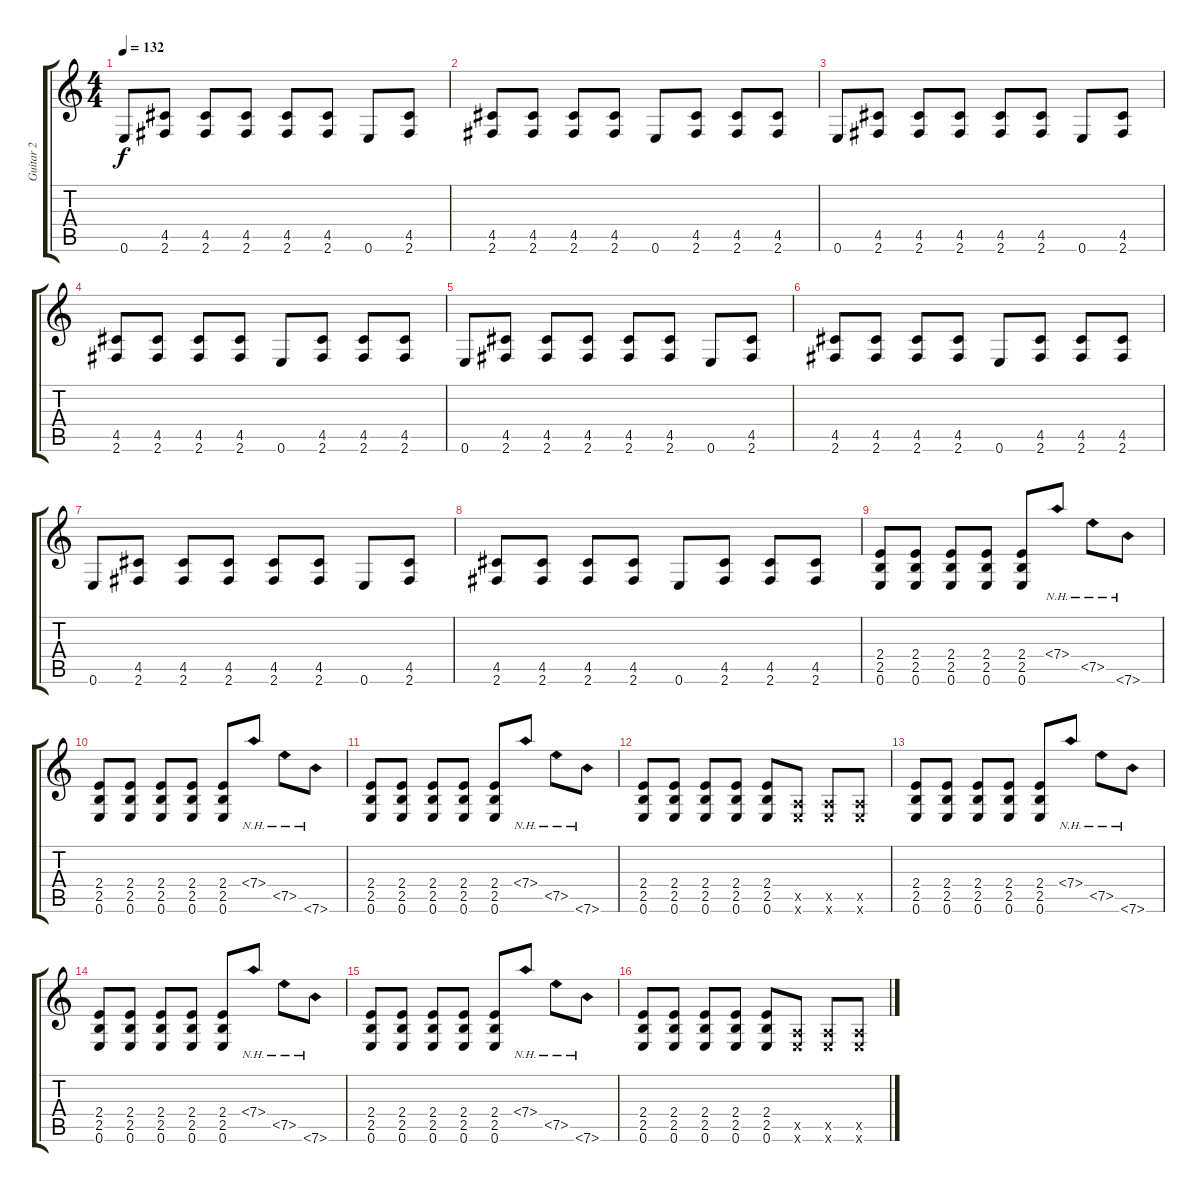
\track ("Guitar 2" "Guitar 2") {instrument overdrivenguitar}
\staff {score tabs}
\tuning (E4 B3 G3 D3 A2 E2) {hide}
\ts (4 4)
\tempo 132
\clef g2
\ks c
0.6.8{dy f} (4.5 2.6).8 (4.5 2.6).8 (4.5 2.6).8 (4.5 2.6).8 (4.5 2.6).8 0.6.8 (4.5 2.6).8 |
(4.5 2.6).8 (4.5 2.6).8 (4.5 2.6).8 (4.5 2.6).8 0.6.8 (4.5 2.6).8 (4.5 2.6).8 (4.5 2.6).8 |
0.6.8 (4.5 2.6).8 (4.5 2.6).8 (4.5 2.6).8 (4.5 2.6).8 (4.5 2.6).8 0.6.8 (4.5 2.6).8 |
(4.5 2.6).8 (4.5 2.6).8 (4.5 2.6).8 (4.5 2.6).8 0.6.8 (4.5 2.6).8 (4.5 2.6).8 (4.5 2.6).8 |
0.6.8 (4.5 2.6).8 (4.5 2.6).8 (4.5 2.6).8 (4.5 2.6).8 (4.5 2.6).8 0.6.8 (4.5 2.6).8 |
(4.5 2.6).8 (4.5 2.6).8 (4.5 2.6).8 (4.5 2.6).8 0.6.8 (4.5 2.6).8 (4.5 2.6).8 (4.5 2.6).8 |
0.6.8 (4.5 2.6).8 (4.5 2.6).8 (4.5 2.6).8 (4.5 2.6).8 (4.5 2.6).8 0.6.8 (4.5 2.6).8 |
(4.5 2.6).8 (4.5 2.6).8 (4.5 2.6).8 (4.5 2.6).8 0.6.8 (4.5 2.6).8 (4.5 2.6).8 (4.5 2.6).8 |
(2.4 2.5 0.6).8 (2.4 2.5 0.6).8 (2.4 2.5 0.6).8 (2.4 2.5 0.6).8 (2.4 2.5 0.6).8 7.4{nh}.8 7.5{nh}.8 7.6{nh}.8 |
(2.4 2.5 0.6).8 (2.4 2.5 0.6).8 (2.4 2.5 0.6).8 (2.4 2.5 0.6).8 (2.4 2.5 0.6).8 7.4{nh}.8 7.5{nh}.8 7.6{nh}.8 |
(2.4 2.5 0.6).8 (2.4 2.5 0.6).8 (2.4 2.5 0.6).8 (2.4 2.5 0.6).8 (2.4 2.5 0.6).8 7.4{nh}.8 7.5{nh}.8 7.6{nh}.8 |
(2.4 2.5 0.6).8 (2.4 2.5 0.6).8 (2.4 2.5 0.6).8 (2.4 2.5 0.6).8 (2.4 2.5 0.6).8 (0.5{x} 0.6{x}).8 (0.5{x} 0.6{x}).8 (0.5{x} 0.6{x}).8 |
(2.4 2.5 0.6).8 (2.4 2.5 0.6).8 (2.4 2.5 0.6).8 (2.4 2.5 0.6).8 (2.4 2.5 0.6).8 7.4{nh}.8 7.5{nh}.8 7.6{nh}.8 |
(2.4 2.5 0.6).8 (2.4 2.5 0.6).8 (2.4 2.5 0.6).8 (2.4 2.5 0.6).8 (2.4 2.5 0.6).8 7.4{nh}.8 7.5{nh}.8 7.6{nh}.8 |
(2.4 2.5 0.6).8 (2.4 2.5 0.6).8 (2.4 2.5 0.6).8 (2.4 2.5 0.6).8 (2.4 2.5 0.6).8 7.4{nh}.8 7.5{nh}.8 7.6{nh}.8 |
(2.4 2.5 0.6).8 (2.4 2.5 0.6).8 (2.4 2.5 0.6).8 (2.4 2.5 0.6).8 (2.4 2.5 0.6).8 (0.5{x} 0.6{x}).8 (0.5{x} 0.6{x}).8 (0.5{x} 0.6{x}).8
